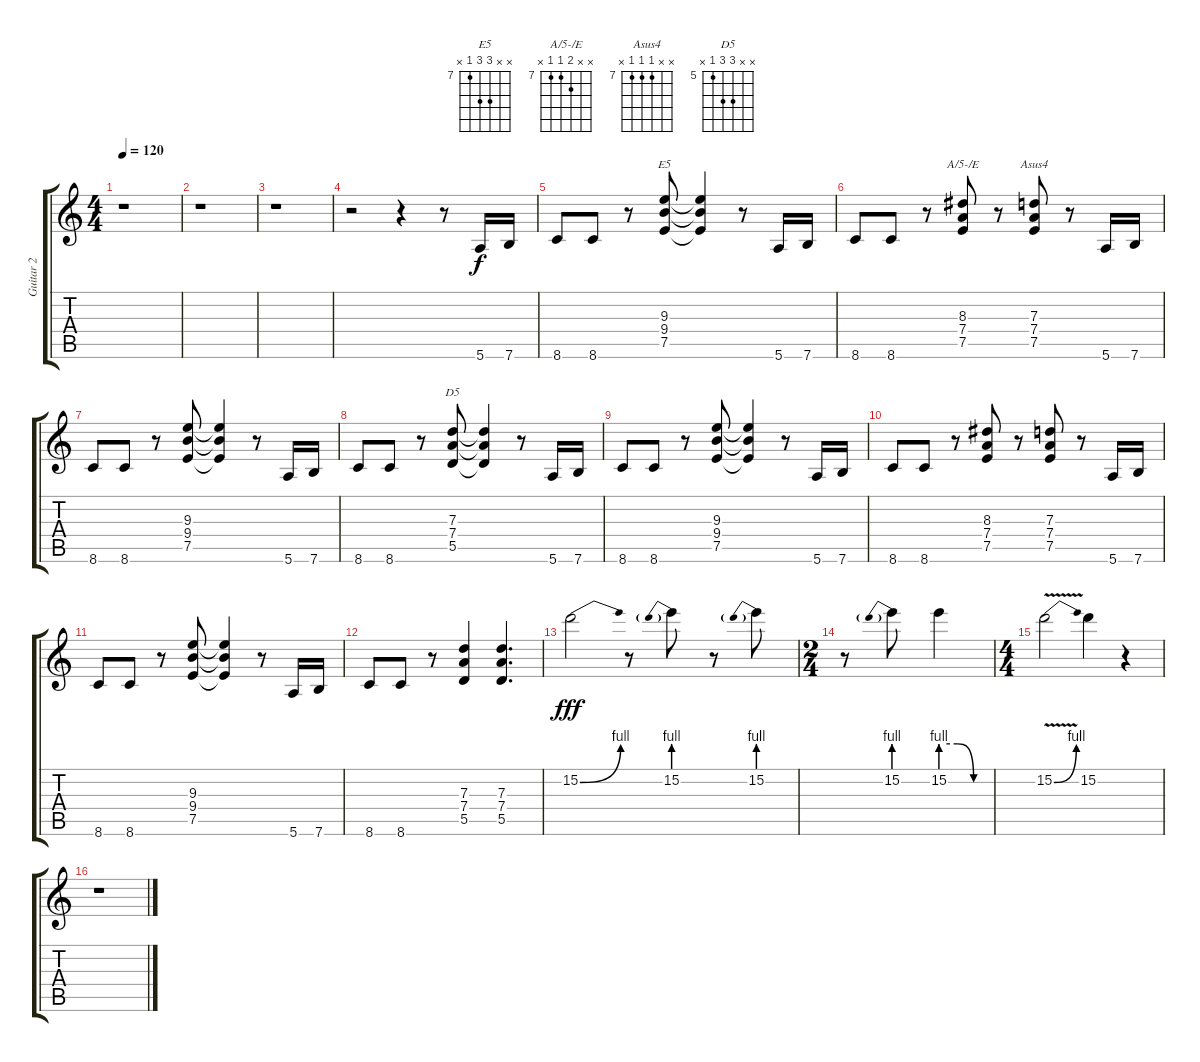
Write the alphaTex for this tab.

\track ("Guitar 2" "Guitar 2") {solo instrument distortionguitar}
\staff {score tabs}
\tuning (E4 B3 G3 D3 A2 E2) {hide}
\chord ("E5" x x 9 9 7 x) {firstfret 7}
\chord ("A/5-/E" x x 8 7 7 x) {firstfret 7}
\chord ("Asus4" x x 7 7 7 x) {firstfret 7}
\chord ("D5" x x 7 7 5 x) {firstfret 5}
\ts (4 4)
\tempo 120
\clef g2
\ks c
r.1{dy f} |
r.1 |
r.1 |
r.2 r.4 r.8 5.6.16 7.6.16 |
8.6.8 8.6.8 r.8 (9.3 9.4 7.5).8{ch "E5"} (9.3{t} 9.4{t} 7.5{t}).4 r.8 5.6.16 7.6.16 |
8.6.8 8.6.8 r.8 (8.3 7.4 7.5).8{ch "A/5-/E"} r.8 (7.3 7.4 7.5).8{ch "Asus4"} r.8 5.6.16 7.6.16 |
8.6.8 8.6.8 r.8 (9.3 9.4 7.5).8 (9.3{t} 9.4{t} 7.5{t}).4 r.8 5.6.16 7.6.16 |
8.6.8 8.6.8 r.8 (7.3 7.4 5.5).8{ch "D5"} (7.3{t} 7.4{t} 5.5{t}).4 r.8 5.6.16 7.6.16 |
8.6.8 8.6.8 r.8 (9.3 9.4 7.5).8 (9.3{t} 9.4{t} 7.5{t}).4 r.8 5.6.16 7.6.16 |
8.6.8 8.6.8 r.8 (8.3 7.4 7.5).8 r.8 (7.3 7.4 7.5).8 r.8 5.6.16 7.6.16 |
8.6.8 8.6.8 r.8 (9.3 9.4 7.5).8 (9.3{t} 9.4{t} 7.5{t}).4 r.8 5.6.16 7.6.16 |
8.6.8 8.6.8 r.8 (7.3 7.4 5.5).4 (7.3 7.4 5.5).4{d} |
15.2{be (bend 0 0 60 4)}.2{dy fff} r.8 15.2{be (prebend 0 4 60 4)}.8 r.8 15.2{be (prebend 0 4 60 4)}.8 |
\ts (2 4)
r.8 15.2{be (prebend 0 4 60 4)}.8 15.2{be (custom 0 4 20 4 40 0 60 0)}.4 |
\ts (4 4)
15.2{be (bend 0 0 60 4) v}.2 15.2.4 r.4 |
r.1
